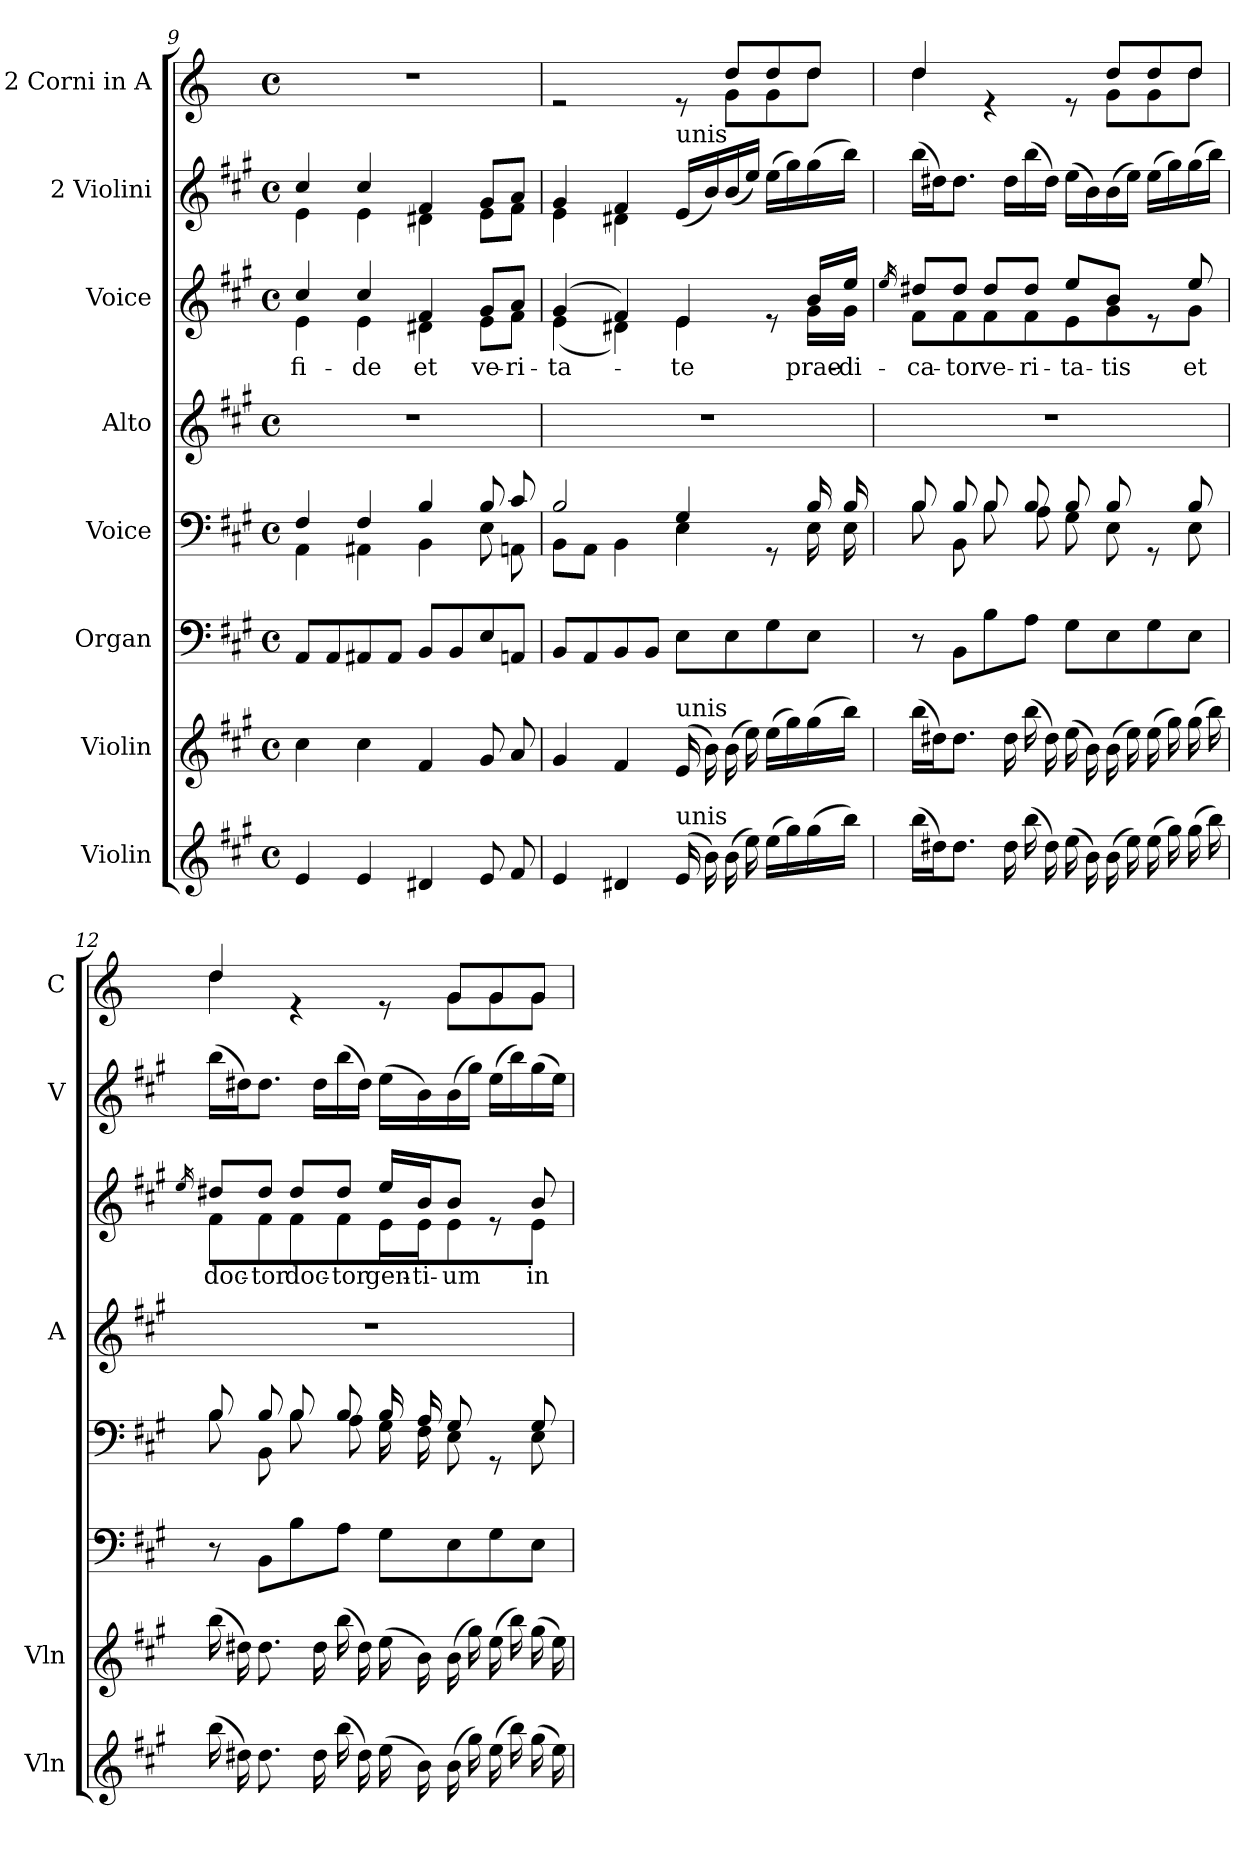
**kern	**kern	**kern	**kern	**kern	**kern	**text	**kern	**kern
*part8	*part7	*part6	*part5	*part4	*part3	*part3	*part2	*part1
*staff8	*staff7	*staff6	*staff5	*staff4	*staff3	*staff3	*staff2	*staff1
*I"Violin	*I"Violin	*I"Organ	*I"Voice	*I"Alto	*I"Voice	*	*I"2 Violini	*I"2 Corni in A
*I'Vln	*I'Vln	*	*	*I'A	*	*	*I'V	*I'C
*clefG2	*clefG2	*clefF4	*clefF4	*clefG2	*clefG2	*	*clefG2	*clefG2
*	*	*	*	*	*	*	*	*ITrd2c3
*k[f#c#g#]	*k[f#c#g#]	*k[f#c#g#]	*k[f#c#g#]	*k[f#c#g#]	*k[f#c#g#]	*	*k[f#c#g#]	*k[f#c#g#]
*M4/4	*M4/4	*M4/4	*M4/4	*M4/4	*M4/4	*	*M4/4	*M4/4
*met(c)	*met(c)	*met(c)	*met(c)	*met(c)	*met(c)	*	*met(c)	*met(c)
=9	=9	=9	=9	=9	=9	=9	=9	=9
*	*	*	*^	*	*^	*	*	*
!	!	!	!	!	!	!	!	!LO:LY:b	!	!
*	*	*	*	*	*	*	*	*	*^	*
4e/	4cc#\	8AA/L	4F#/	4AA\	1r	4cc#/	4e\	fi-	4cc#/	4e\	1r
.	.	8AA/	.	.	.	.	.	.	.	.	.
!	!	!	!	!	!	!	!	!LO:LY:b	!	!	!
4e/	4cc#\	8AA#X/	4F#/	4AA#X\	.	4cc#/	4e\	-de	4cc#/	4e\	.
.	.	8AA#/J	.	.	.	.	.	.	.	.	.
!	!	!	!	!	!	!	!	!LO:LY:b	!	!	!
4d#X/	4f#/	8BB/L	4B/	4BB\	.	4f#/	4d#X\	et	4f#/	4d#X\	.
.	.	8BB/	.	.	.	.	.	.	.	.	.
!	!	!	!	!	!	!	!	!LO:LY:b	!	!	!
8e/	8g#/	8E/	8B/	8E\	.	8g#/L	8e\L	ve-	8g#/L	8e\L	.
!	!	!	!	!	!	!	!	!LO:LY:b	!	!	!
8f#/	8a/	8AAn/J	8c#/	8AAn\	.	8a/J	8f#\J	-ri-	8a/J	8f#\J	.
!!LO:LB:g=z
=10	=10	=10	=10	=10	=10	=10	=10	=10	=10	=10	=10
!	!	!	!	!	!	!	!	!LO:LY:b	!	!	!
*	*	*	*	*	*	*	*	*	*	*	*^
4e/	4g#/	8BB/L	2B/	8BB\L	1r	(4g#/	(4e\	-ta-	4g#/	4e\	2re	8ryy
*	*	*	*	*	*	*	*	*	*	*	*v	*v
.	.	8AA/	.	8AA\J	.	.	.	.	.	.	.
4d#X/	4f#/	8BB/	.	4BB\	.	4f#/)	4d#X\)	.	4f#/	4d#X\	.
.	.	8BB/J	.	.	.	.	.	.	.	.	.
!	!	!	!	!	!	!	!	!	!LO:TX:a:t=unis	!	!
!	!LO:TX:a:t=unis	!	!	!	!	!	!	!	!	!	!
!LO:TX:a:t=unis	!	!	!	!	!	!	!	!	!	!	!
!	!	!	!	!	!	!	!	!LO:LY:b	!	!	!
(16e/	(16e/	8E\L	4G#/	4E\	.	4e/	4e\	-te	(16e/LL	2ryy	8re
16b\)	16b\)	.	.	.	.	.	.	.	16b/)	.	.
*	*	*	*	*	*	*	*	*	*	*	*^
(16b\	(16b\	8E\	.	.	.	.	.	.	(16b/	.	8b/L	8e\L
16ee\)	16ee\)	.	.	.	.	.	.	.	16ee/JJ)	.	.	.
(16ee\LL	(16ee\LL	8G#\	8rGG	8ryy	.	8re	8ryy	.	(16ee\LL	.	8b/	8e\
16gg#\)	16gg#\)	.	.	.	.	.	.	.	16gg#\)	.	.	.
!	!	!	!	!	!	!	!	!LO:LY:b	!	!	!	!
(16gg#\	(16gg#\	8E\J	16B/	16E\	.	16b/LL	16g#\LL	prae-	(16gg#\	.	8b/J	8b\J
!	!	!	!	!	!	!	!	!LO:LY:b	!	!	!	!
16bb\JJ)	16bb\JJ)	.	16B/	16E\	.	16ee/JJ	16g#\JJ	-di-	16bb\JJ)	.	.	.
*	*	*	*	*	*	*	*	*	*v	*v	*	*
=11	=11	=11	=11	=11	=11	=11	=11	=11	=11	=11	=11
.	.	.	.	.	.	16qee/	.	.	.	.	.
!	!	!	!	!	!	!	!	!LO:LY:b	!	!	!
(16bb\LL	(16bb\LL	8r	8B/	8B\	1r	8dd#X/L	8f#\L	-ca-	(16bb\LL	4b/	4b\
16dd#X\J)	16dd#X\J)	.	.	.	.	.	.	.	16dd#X\J)	.	.
!	!	!	!	!	!	!	!	!LO:LY:b	!	!	!
8.dd#\J	8.dd#\J	8BB\L	8B/	8BB\	.	8dd#/J	8f#\J	-tor	8.dd#\J	.	.
!	!	!	!	!	!	!	!	!LO:LY:b	!	!	!
.	.	8B\	8B/	8B\	.	8dd#/L	8f#\L	ve-	.	4re	4.ryy
16dd#\	16dd#\	.	.	.	.	.	.	.	16dd#\LL	.	.
!	!	!	!	!	!	!	!	!LO:LY:b	!	!	!
(16bb\	(16bb\	8A\J	8B/	8A\	.	8dd#/J	8f#\J	-ri-	(16bb\	.	.
16dd#\)	16dd#\)	.	.	.	.	.	.	.	16dd#\JJ)	.	.
!	!	!	!	!	!	!	!	!LO:LY:b	!	!	!
(16ee\	(16ee\	8G#\L	8B/	8G#\	.	8ee/L	8e\L	-ta-	(16ee\LL	8re	.
16b\)	16b\)	.	.	.	.	.	.	.	16b\)	.	.
!	!	!	!	!	!	!	!	!LO:LY:b	!	!	!
(16b\	(16b\	8E\	8B/	8E\	.	8b/J	8g#\J	-tis	(16b\	8b/L	8e\L
16ee\)	16ee\)	.	.	.	.	.	.	.	16ee\JJ)	.	.
(16ee\	(16ee\	8G#\	8rGG	8ryy	.	8re	8ryy	.	(16ee\LL	8b/	8e\
16gg#\)	16gg#\)	.	.	.	.	.	.	.	16gg#\)	.	.
!	!	!	!	!	!	!	!	!LO:LY:b	!	!	!
(16gg#\	(16gg#\	8E\J	8B/	8E\	.	8ee/	8g#\J	et	(16gg#\	8b/J	8b\J
16bb\)	16bb\)	.	.	.	.	.	.	.	16bb\JJ)	.	.
=12	=12	=12	=12	=12	=12	=12	=12	=12	=12	=12	=12
.	.	.	.	.	.	16qee/	.	.	.	.	.
!	!	!	!	!	!	!	!	!LO:LY:b	!	!	!
(16bb\	(16bb\	8r	8B/	8B\	1r	8dd#X/L	8f#\L	doc-	(16bb\LL	4b/	4b\
16dd#X\)	16dd#X\)	.	.	.	.	.	.	.	16dd#X\J)	.	.
!	!	!	!	!	!	!	!	!LO:LY:b	!	!	!
8.dd#\	8.dd#\	8BB\L	8B/	8BB\	.	8dd#/J	8f#\J	-tor	8.dd#\J	.	.
!	!	!	!	!	!	!	!	!LO:LY:b	!	!	!
.	.	8B\	8B/	8B\	.	8dd#/L	8f#\L	doc-	.	4re	4.ryy
16dd#\	16dd#\	.	.	.	.	.	.	.	16dd#\LL	.	.
!	!	!	!	!	!	!	!	!LO:LY:b	!	!	!
(16bb\	(16bb\	8A\J	8B/	8A\	.	8dd#/J	8f#\J	-tor	(16bb\	.	.
16dd#\)	16dd#\)	.	.	.	.	.	.	.	16dd#\JJ)	.	.
!	!	!	!	!	!	!	!	!LO:LY:b	!	!	!
(16ee\	(16ee\	8G#\L	16B/	16G#\	.	16ee/LL	16e\LL	gen-	(16ee\LL	8re	.
!	!	!	!	!	!	!	!	!LO:LY:b	!	!	!
16b\)	16b\)	.	16A/	16F#\	.	16b/J	16e\J	-ti-	16b\)	.	.
!	!	!	!	!	!	!	!	!LO:LY:b	!	!	!
(16b\	(16b\	8E\	8G#/	8E\	.	8b/J	8e\J	-um	(16b\	8e/L	8e\L
16gg#\)	16gg#\)	.	.	.	.	.	.	.	16gg#\JJ)	.	.
(16ee\	(16ee\	8G#\	8rGG	8ryy	.	8re	8ryy	.	(16ee\LL	8e/	8e\
16bb\)	16bb\)	.	.	.	.	.	.	.	16bb\)	.	.
!	!	!	!	!	!	!	!	!LO:LY:b	!	!	!
(16gg#\	(16gg#\	8E\J	8G#/	8E\	.	8b/	8e\J	in	(16gg#\	8e/J	8e\J
16ee\)	16ee\)	.	.	.	.	.	.	.	16ee\JJ)	.	.
*	*	*	*v	*v	*	*v	*v	*	*	*v	*v
=	=	=	=	=	=	=	=	=
*-	*-	*-	*-	*-	*-	*-	*-	*-
